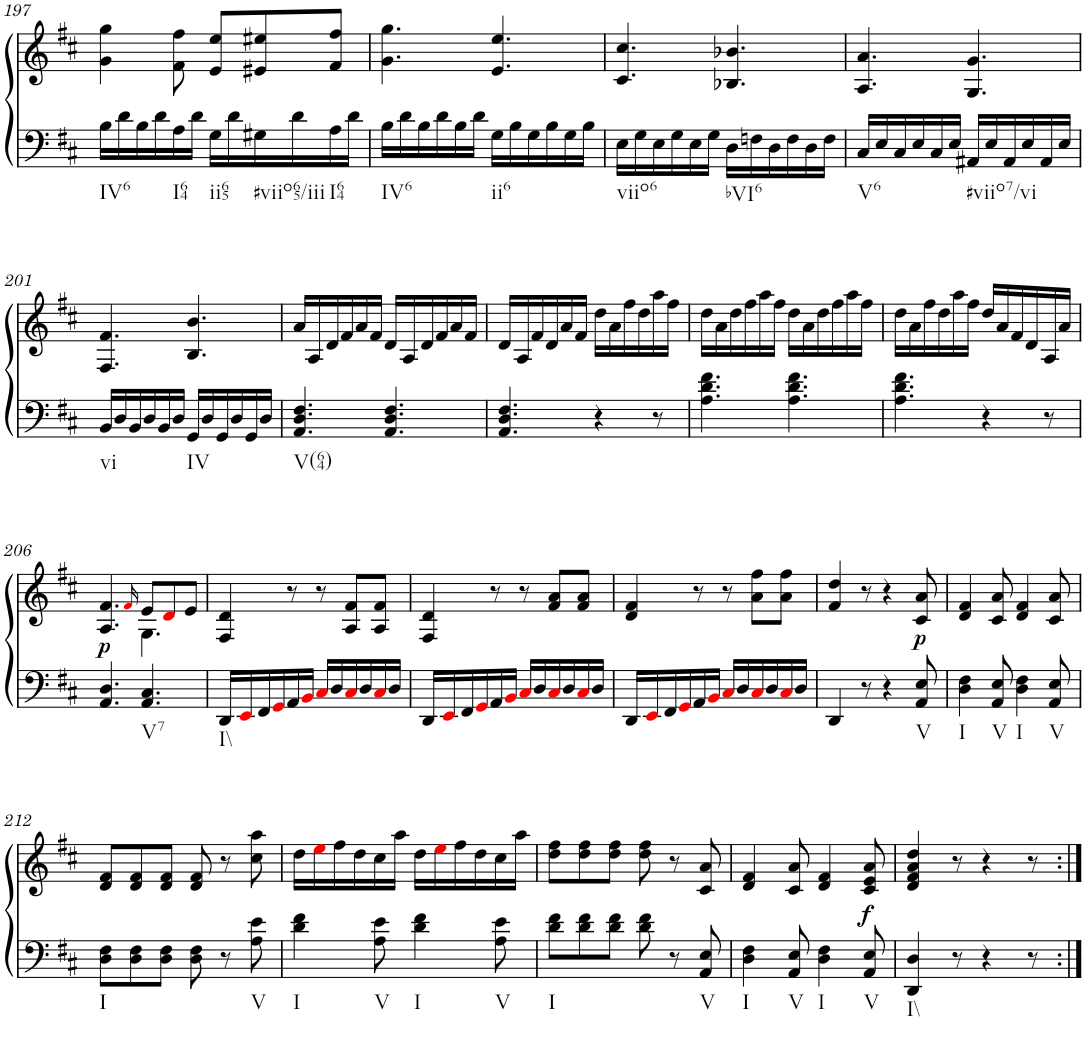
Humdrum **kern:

**kern	**kern	**dynam
*part1	*part1	*part1
*staff2	*staff1	*staff1/2
*I"Piano	*	*
*I'Pno.	*	*
!!LO:PB:g=z
*clefF4	*clefG2	*
*k[f#c#]	*k[f#c#]	*
*D:	*D:	*
*M6/8	*M6/8	*
=197	=197	=197
!LO:TX:b:t=IV6	!	!
16B\LL	4g\ 4gg\	.
16d\	.	.
16B\	.	.
16d\	.	.
!LO:TX:b:t=I64	!	!
16A\	8f#\ 8ff#\	.
16d\JJ	.	.
!LO:TX:b:t=ii65	!	!
16G\LL	8e/ 8ee/L	.
16d\	.	.
!LO:TX:b:t=#viio65/iii	!	!
16G#X\	8e#X/ 8ee#X/	.
16d\	.	.
!LO:TX:b:t=I64	!	!
16A\	8f#/ 8ff#/J	.
16d\JJ	.	.
=198	=198	=198
!LO:TX:b:t=IV6	!	!
16B\LL	4.g\ 4.gg\	.
16d\	.	.
16B\	.	.
16d\	.	.
16B\	.	.
16d\JJ	.	.
!LO:TX:b:t=ii6	!	!
16G\LL	4.e/ 4.ee/	.
16B\	.	.
16G\	.	.
16B\	.	.
16G\	.	.
16B\JJ	.	.
=199	=199	=199
!LO:TX:b:t=viio6	!	!
16E\LL	4.c#/ 4.cc#/	.
16G\	.	.
16E\	.	.
16G\	.	.
16E\	.	.
16G\JJ	.	.
!LO:TX:b:t=bVI6	!	!
16D\LL	4.B-X/ 4.b-X/	.
16Fn\	.	.
16D\	.	.
16F\	.	.
16D\	.	.
16F\JJ	.	.
=200	=200	=200
!LO:TX:b:t=V6	!	!
16C#/LL	4.A/ 4.a/	.
16E/	.	.
16C#/	.	.
16E/	.	.
16C#/	.	.
16E/JJ	.	.
!LO:TX:b:t=#viio7/vi	!	!
16AA#X/LL	4.G/ 4.g/	.
16E/	.	.
16AA#/	.	.
16E/	.	.
16AA#/	.	.
16E/JJ	.	.
!!LO:LB:g=z
=201	=201	=201
!LO:TX:b:t=vi	!	!
16BB/LL	4.F#/ 4.f#/	.
16D/	.	.
16BB/	.	.
16D/	.	.
16BB/	.	.
16D/JJ	.	.
!LO:TX:b:t=IV	!	!
16GG/LL	4.B/ 4.b/	.
16D/	.	.
16GG/	.	.
16D/	.	.
16GG/	.	.
16D/JJ	.	.
=202	=202	=202
!LO:TX:b:t=V(64)	!	!
4.AA/ 4.D/ 4.F#/	16a/LL	.
.	16A/	.
.	16d/	.
.	16f#/	.
.	16a/	.
.	16f#/JJ	.
4.AA/ 4.D/ 4.F#/	16d/LL	.
.	16A/	.
.	16d/	.
.	16f#/	.
.	16a/	.
.	16f#/JJ	.
=203	=203	=203
4.AA/ 4.D/ 4.F#/	16d/LL	.
.	16A/	.
.	16f#/	.
.	16d/	.
.	16a/	.
.	16f#/JJ	.
4r	16dd\LL	.
.	16a\	.
.	16ff#\	.
.	16dd\	.
8r	16aa\	.
.	16ff#\JJ	.
=204	=204	=204
4.A\ 4.d\ 4.f#\	16dd\LL	.
.	16a\	.
.	16dd\	.
.	16ff#\	.
.	16aa\	.
.	16ff#\JJ	.
4.A\ 4.d\ 4.f#\	16dd\LL	.
.	16a\	.
.	16dd\	.
.	16ff#\	.
.	16aa\	.
.	16ff#\JJ	.
=205	=205	=205
4.A\ 4.d\ 4.f#\	16dd\LL	.
.	16a\	.
.	16ff#\	.
.	16dd\	.
.	16aa\	.
.	16ff#\JJ	.
4r	16dd/LL	.
.	16a/	.
.	16f#/	.
.	16d/	.
8r	16A/	.
.	16a/JJ	.
!!LO:LB:g=z
=206	=206	=206
*	*^	*
!	!	!	!LO:DY:b
4.AA/ 4.D/	4.A/ 4.f#/	4.ryy	p
.	16qf#i/	.	.
!LO:TX:b:t=V7	!	!	!
4.AA/ 4.C#/	8e/L	4.G\	.
.	8di/	.	.
.	8e/J	.	.
*	*v	*v	*
=207	=207	=207
!LO:TX:b:t=I\\	!	!
16DD/LL	4F#/ 4d/	.
16EEi/	.	.
16FF#/	.	.
16GGi/	.	.
16AA/	8r	.
16BBi/JJ	.	.
16C#i/LL	8r	.
16D/	.	.
16C#i/	8A/ 8f#/L	.
16D/	.	.
16C#i/	8A/ 8f#/J	.
16D/JJ	.	.
=208	=208	=208
16DD/LL	4F#/ 4d/	.
16EEi/	.	.
16FF#/	.	.
16GGi/	.	.
16AA/	8r	.
16BBi/JJ	.	.
16C#i/LL	8r	.
16D/	.	.
16C#i/	8f#/ 8a/L	.
16D/	.	.
16C#i/	8f#/ 8a/J	.
16D/JJ	.	.
=209	=209	=209
16DD/LL	4d/ 4f#/	.
16EEi/	.	.
16FF#/	.	.
16GGi/	.	.
16AA/	8r	.
16BBi/JJ	.	.
16C#i/LL	8r	.
16D/	.	.
16C#i/	8a\ 8ff#\L	.
16D/	.	.
16C#i/	8a\ 8ff#\J	.
16D/JJ	.	.
=210	=210	=210
4DD/	4f#/ 4dd/	.
8r	8r	.
4r	4r	.
!LO:TX:b:t=V	!	!
!	!	!LO:DY:b
8AA/ 8E/	8c#/ 8a/	p
=211	=211	=211
!LO:TX:b:t=I	!	!
4D\ 4F#\	4d/ 4f#/	.
!LO:TX:b:t=V	!	!
8AA/ 8E/	8c#/ 8a/	.
!LO:TX:b:t=I	!	!
4D\ 4F#\	4d/ 4f#/	.
!LO:TX:b:t=V	!	!
8AA/ 8E/	8c#/ 8a/	.
!!LO:LB:g=z
=212	=212	=212
!LO:TX:b:t=I	!	!
8D\ 8F#\L	8d/ 8f#/L	.
8D\ 8F#\	8d/ 8f#/	.
8D\ 8F#\J	8d/ 8f#/J	.
8D\ 8F#\	8d/ 8f#/	.
8r	8r	.
!LO:TX:b:t=V	!	!
8A\ 8e\	8cc#\ 8aa\	.
=213	=213	=213
!LO:TX:b:t=I	!	!
4d\ 4f#\	16dd\LL	.
.	16eei\	.
.	16ff#\	.
.	16dd\	.
!LO:TX:b:t=V	!	!
8A\ 8e\	16cc#\	.
.	16aa\JJ	.
!LO:TX:b:t=I	!	!
4d\ 4f#\	16dd\LL	.
.	16eei\	.
.	16ff#\	.
.	16dd\	.
!LO:TX:b:t=V	!	!
8A\ 8e\	16cc#\	.
.	16aa\JJ	.
=214	=214	=214
!LO:TX:b:t=I	!	!
8d\ 8f#\L	8dd\ 8ff#\L	.
8d\ 8f#\	8dd\ 8ff#\	.
8d\ 8f#\J	8dd\ 8ff#\J	.
8d\ 8f#\	8dd\ 8ff#\	.
8r	8r	.
!LO:TX:b:t=V	!	!
8AA/ 8E/	8c#/ 8a/	.
=215	=215	=215
!LO:TX:b:t=I	!	!
4D\ 4F#\	4d/ 4f#/	.
!LO:TX:b:t=V	!	!
8AA/ 8E/	8c#/ 8a/	.
!LO:TX:b:t=I	!	!
4D\ 4F#\	4d/ 4f#/	.
!LO:TX:b:t=V	!	!
!	!	!LO:DY:b
8AA/ 8E/	8c#/ 8e/ 8a/	f
=216	=216	=216
!LO:TX:b:t=I\\	!	!
4DD/ 4D/	4d/ 4f#/ 4a/ 4dd/	.
8r	8r	.
4r	4r	.
8r	8r	.
=:|!	=:|!	=:|!
*-	*-	*-
